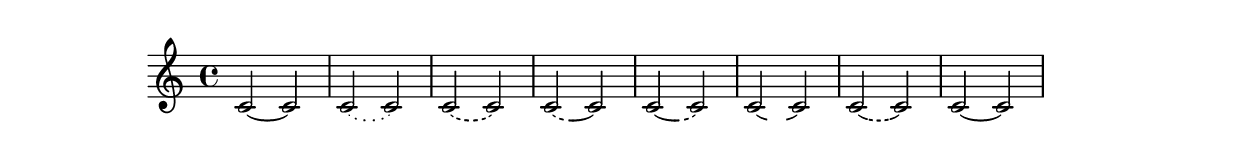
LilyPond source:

\version "2.13.1"
\header {texidoc = "@cindex Tie, dotted, dashed
The appearance of ties may be changed from solid to dotted or dashed.
"
} 
\layout{ ragged-right=##t }


\relative c'{
  c2 ~ c |
  \tieDotted
  c2 ~ c |
  \tieDashed
  c2 ~ c |
  \tieHalfDashed
  c2 ~ c |
  \tieHalfSolid
  c2 ~ c |
  \tieDashPattern #0.4 #2.0
  c2 ~ c |
  \once \override Tie #'dash-definition = #'((0 0.25 1 1)
                                             (0.3 0.7 0.4 0.75)
                                             (0.75 1.0 1.0 1.0))
  c2 ~ c |
  \tieSolid
  c2 ~ c |
}






